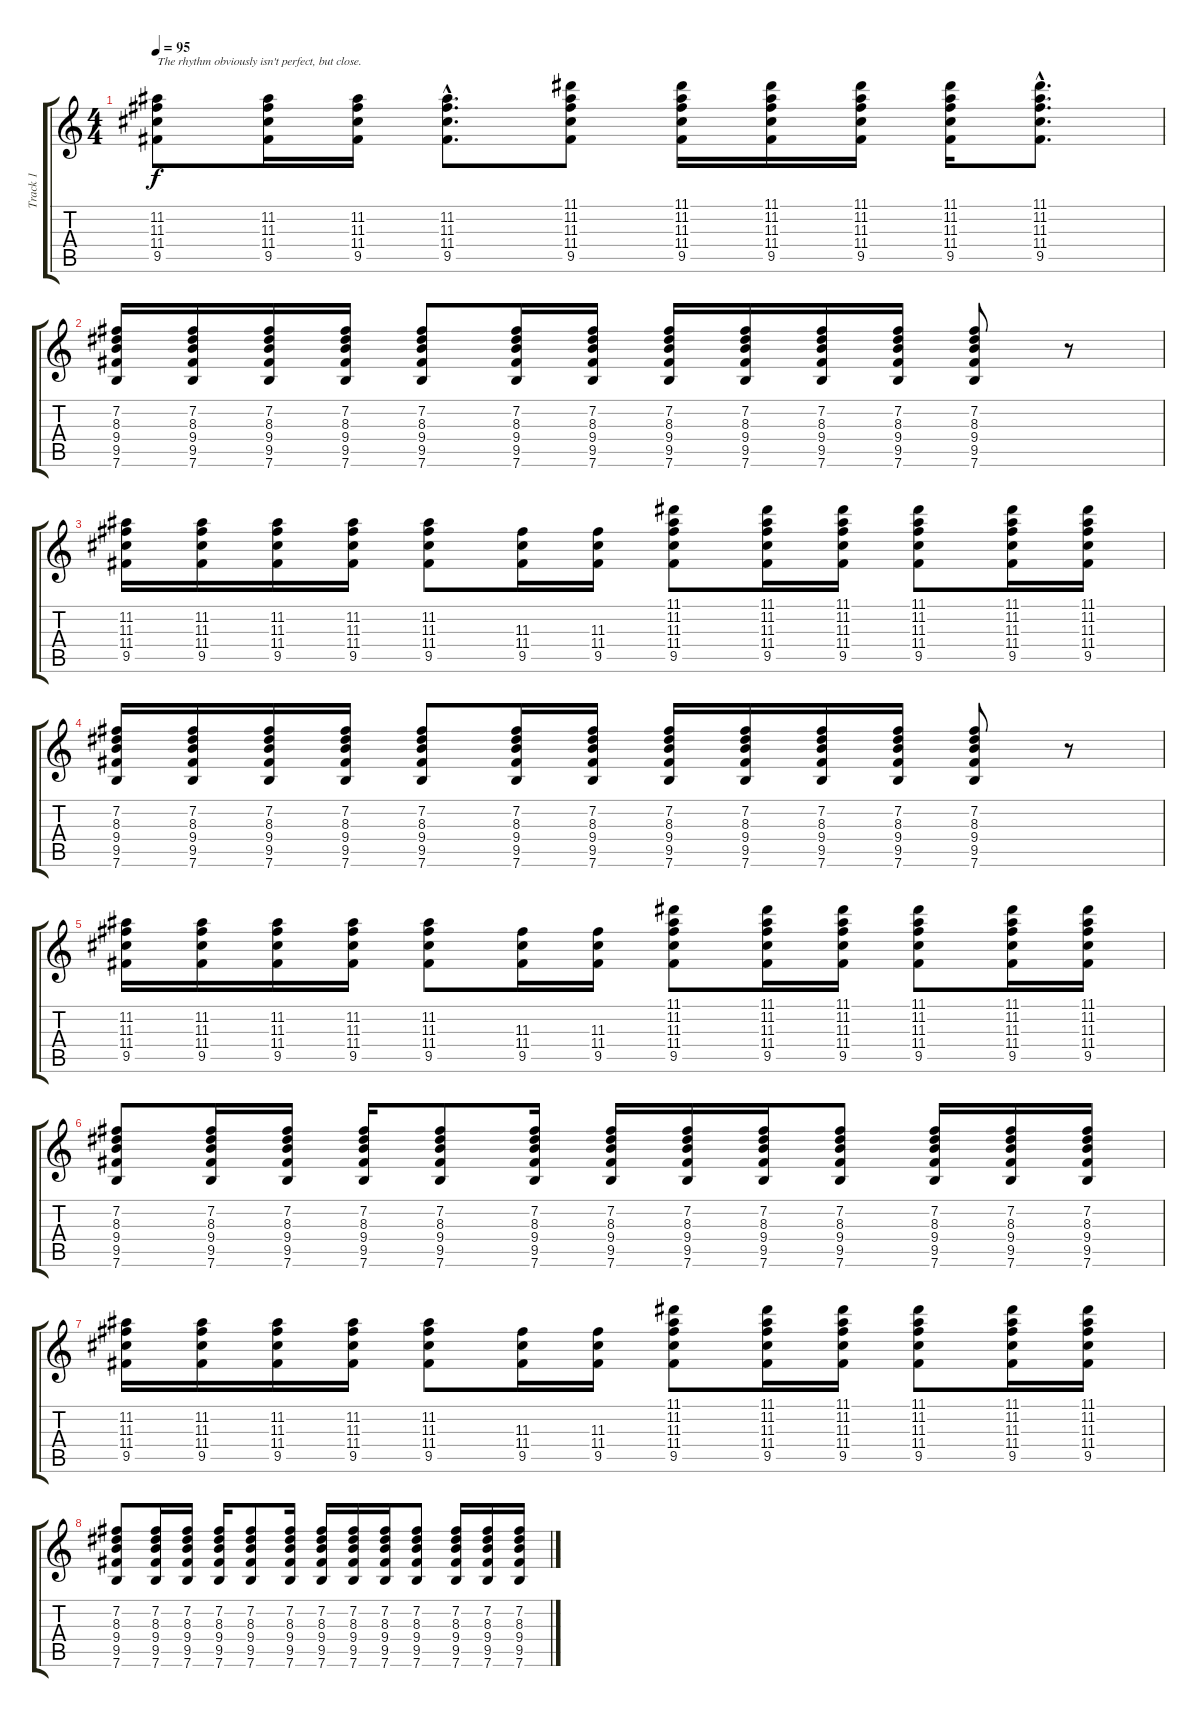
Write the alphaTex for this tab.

\track ("Track 1" "Track 1") {instrument acousticguitarsteel}
\staff {score tabs}
\tuning (E4 B3 G3 D3 A2 E2) {hide}
\ts (4 4)
\tempo 95
\clef g2
\ks c
(11.2 11.3 11.4 9.5).8{txt "The rhythm obviously isn't perfect, but close." dy f instrument acousticguitarsteel} (11.2 11.3 11.4 9.5).16 (11.2 11.3 11.4 9.5).16 (11.2{hac} 11.3{hac} 11.4{hac} 9.5{hac}).8{d} (11.1 11.2 11.3 11.4 9.5).8 (11.1 11.2 11.3 11.4 9.5).16 (11.1 11.2 11.3 11.4 9.5).16 (11.1 11.2 11.3 11.4 9.5).16 (11.1 11.2 11.3 11.4 9.5).16 (11.1{hac} 11.2{hac} 11.3{hac} 11.4{hac} 9.5{hac}).8{d} |
(7.2 8.3 9.4 9.5 7.6).16 (7.2 8.3 9.4 9.5 7.6).16 (7.2 8.3 9.4 9.5 7.6).16 (7.2 8.3 9.4 9.5 7.6).16 (7.2 8.3 9.4 9.5 7.6).8 (7.2 8.3 9.4 9.5 7.6).16 (7.2 8.3 9.4 9.5 7.6).16 (7.2 8.3 9.4 9.5 7.6).16 (7.2 8.3 9.4 9.5 7.6).16 (7.2 8.3 9.4 9.5 7.6).16 (7.2 8.3 9.4 9.5 7.6).16 (7.2 8.3 9.4 9.5 7.6).8 r.8 |
(11.2 11.3 11.4 9.5).16 (11.2 11.3 11.4 9.5).16 (11.2 11.3 11.4 9.5).16 (11.2 11.3 11.4 9.5).16 (11.2 11.3 11.4 9.5).8 (11.3 11.4 9.5).16 (11.3 11.4 9.5).16 (11.1 11.2 11.3 11.4 9.5).8 (11.1 11.2 11.3 11.4 9.5).16 (11.1 11.2 11.3 11.4 9.5).16 (11.1 11.2 11.3 11.4 9.5).8 (11.1 11.2 11.3 11.4 9.5).16 (11.1 11.2 11.3 11.4 9.5).16 |
(7.2 8.3 9.4 9.5 7.6).16 (7.2 8.3 9.4 9.5 7.6).16 (7.2 8.3 9.4 9.5 7.6).16 (7.2 8.3 9.4 9.5 7.6).16 (7.2 8.3 9.4 9.5 7.6).8 (7.2 8.3 9.4 9.5 7.6).16 (7.2 8.3 9.4 9.5 7.6).16 (7.2 8.3 9.4 9.5 7.6).16 (7.2 8.3 9.4 9.5 7.6).16 (7.2 8.3 9.4 9.5 7.6).16 (7.2 8.3 9.4 9.5 7.6).16 (7.2 8.3 9.4 9.5 7.6).8 r.8 |
(11.2 11.3 11.4 9.5).16 (11.2 11.3 11.4 9.5).16 (11.2 11.3 11.4 9.5).16 (11.2 11.3 11.4 9.5).16 (11.2 11.3 11.4 9.5).8 (11.3 11.4 9.5).16 (11.3 11.4 9.5).16 (11.1 11.2 11.3 11.4 9.5).8 (11.1 11.2 11.3 11.4 9.5).16 (11.1 11.2 11.3 11.4 9.5).16 (11.1 11.2 11.3 11.4 9.5).8 (11.1 11.2 11.3 11.4 9.5).16 (11.1 11.2 11.3 11.4 9.5).16 |
(7.2 8.3 9.4 9.5 7.6).8 (7.2 8.3 9.4 9.5 7.6).16 (7.2 8.3 9.4 9.5 7.6).16 (7.2 8.3 9.4 9.5 7.6).16 (7.2 8.3 9.4 9.5 7.6).8 (7.2 8.3 9.4 9.5 7.6).16 (7.2 8.3 9.4 9.5 7.6).16 (7.2 8.3 9.4 9.5 7.6).16 (7.2 8.3 9.4 9.5 7.6).16 (7.2 8.3 9.4 9.5 7.6).8 (7.2 8.3 9.4 9.5 7.6).16 (7.2 8.3 9.4 9.5 7.6).16 (7.2 8.3 9.4 9.5 7.6).16 |
(11.2 11.3 11.4 9.5).16 (11.2 11.3 11.4 9.5).16 (11.2 11.3 11.4 9.5).16 (11.2 11.3 11.4 9.5).16 (11.2 11.3 11.4 9.5).8 (11.3 11.4 9.5).16 (11.3 11.4 9.5).16 (11.1 11.2 11.3 11.4 9.5).8 (11.1 11.2 11.3 11.4 9.5).16 (11.1 11.2 11.3 11.4 9.5).16 (11.1 11.2 11.3 11.4 9.5).8 (11.1 11.2 11.3 11.4 9.5).16 (11.1 11.2 11.3 11.4 9.5).16 |
(7.2 8.3 9.4 9.5 7.6).8 (7.2 8.3 9.4 9.5 7.6).16 (7.2 8.3 9.4 9.5 7.6).16 (7.2 8.3 9.4 9.5 7.6).16 (7.2 8.3 9.4 9.5 7.6).8 (7.2 8.3 9.4 9.5 7.6).16 (7.2 8.3 9.4 9.5 7.6).16 (7.2 8.3 9.4 9.5 7.6).16 (7.2 8.3 9.4 9.5 7.6).16 (7.2 8.3 9.4 9.5 7.6).8 (7.2 8.3 9.4 9.5 7.6).16 (7.2 8.3 9.4 9.5 7.6).16 (7.2 8.3 9.4 9.5 7.6).16
